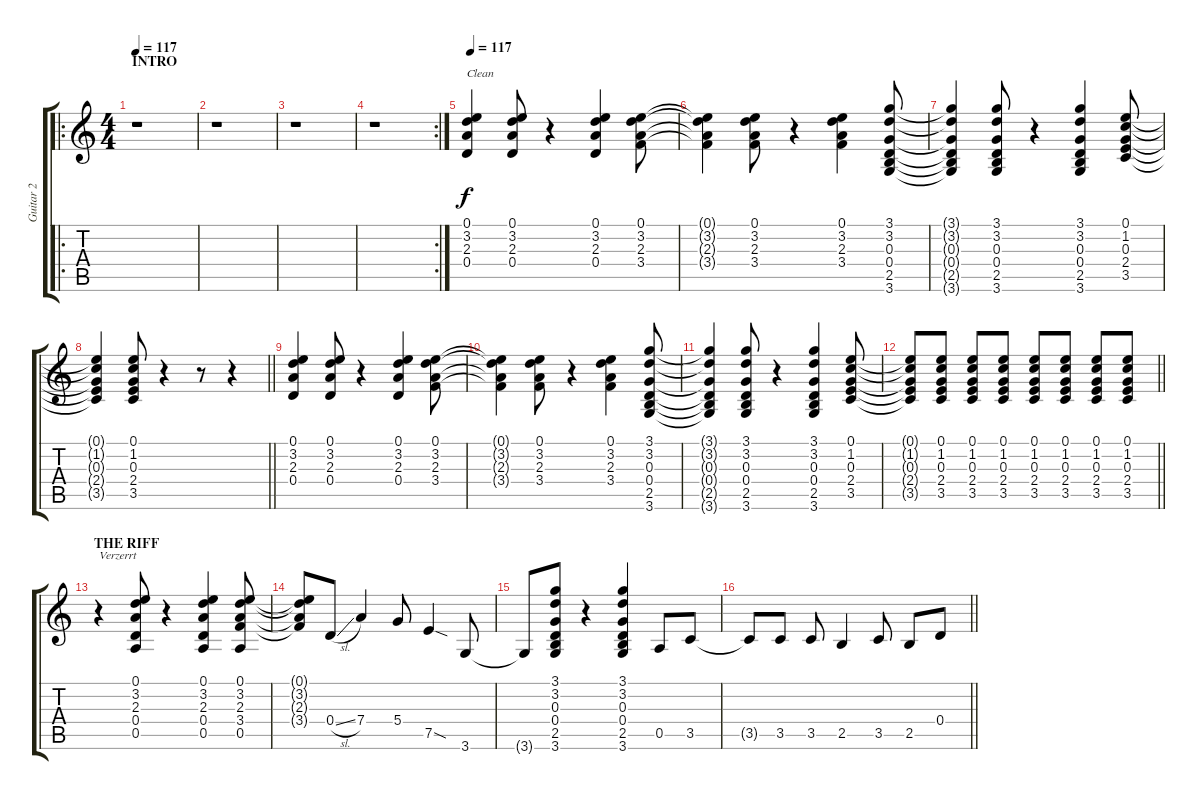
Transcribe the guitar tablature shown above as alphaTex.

\track ("Guitar 2" "Guitar 2") {instrument overdrivenguitar}
\staff {score tabs}
\tuning (E4 B3 G3 D3 A2 E2) {hide}
\ro
\ts (4 4)
\section ("" "INTRO")
\tempo 117
\tempo 102
\tempo 117
\clef g2
\ks c
r.1{dy f instrument overdrivenguitar} |
r.1 |
r.1 |
\rc 2
r.1 |
\tempo 117
(0.1 3.2 2.3 0.4).4{txt "Clean" instrument acousticguitarsteel} (0.1 3.2 2.3 0.4).8 r.4 (0.1 3.2 2.3 0.4).4 (0.1 3.2 2.3 3.4).8 |
(0.1{t} 3.2{t} 2.3{t} 3.4{t}).4 (0.1 3.2 2.3 3.4).8 r.4 (0.1 3.2 2.3 3.4).4 (3.1 3.2 0.3 0.4 2.5 3.6).8 |
(3.1{t} 3.2{t} 0.3{t} 0.4{t} 2.5{t} 3.6{t}).4 (3.1 3.2 0.3 0.4 2.5 3.6).8 r.4 (3.1 3.2 0.3 0.4 2.5 3.6).4 (0.1 1.2 0.3 2.4 3.5).8 |
\barLineRight lightlight
(0.1{t} 1.2{t} 0.3{t} 2.4{t} 3.5{t}).4 (0.1 1.2 0.3 2.4 3.5).8 r.4 r.8 r.4 |
(0.1 3.2 2.3 0.4).4 (0.1 3.2 2.3 0.4).8 r.4 (0.1 3.2 2.3 0.4).4 (0.1 3.2 2.3 3.4).8 |
(0.1{t} 3.2{t} 2.3{t} 3.4{t}).4 (0.1 3.2 2.3 3.4).8 r.4 (0.1 3.2 2.3 3.4).4 (3.1 3.2 0.3 0.4 2.5 3.6).8 |
(3.1{t} 3.2{t} 0.3{t} 0.4{t} 2.5{t} 3.6{t}).4 (3.1 3.2 0.3 0.4 2.5 3.6).8 r.4 (3.1 3.2 0.3 0.4 2.5 3.6).4 (0.1 1.2 0.3 2.4 3.5).8 |
\barLineRight lightlight
(0.1{t} 1.2{t} 0.3{t} 2.4{t} 3.5{t}).8{volume 10} (0.1 1.2 0.3 2.4 3.5).8{volume 16} (0.1 1.2 0.3 2.4 3.5).8 (0.1 1.2 0.3 2.4 3.5).8 (0.1 1.2 0.3 2.4 3.5).8 (0.1 1.2 0.3 2.4 3.5).8 (0.1 1.2 0.3 2.4 3.5).8 (0.1 1.2 0.3 2.4 3.5).8 |
\section ("" "THE RIFF")
r.4{txt "Verzerrt" instrument overdrivenguitar} (0.1 3.2 2.3 0.4 0.5).8 r.4 (0.1 3.2 2.3 0.4 0.5).4 (0.1 3.2 2.3 3.4 0.5).8 |
(0.1{t} 3.2{t} 2.3{t} 3.4{t}).8 0.4{sl}.8 7.4.4 5.4.8 7.5{sod}.4 3.6.8 |
3.6{t}.8 (3.1 3.2 0.3 0.4 2.5 3.6).8 r.4 (3.1 3.2 0.3 0.4 2.5 3.6).4 0.5.8 3.5.8 |
\barLineRight lightlight
3.5{t}.8 3.5.8 3.5.8 2.5.4 3.5.8 2.5.8 0.4.8
